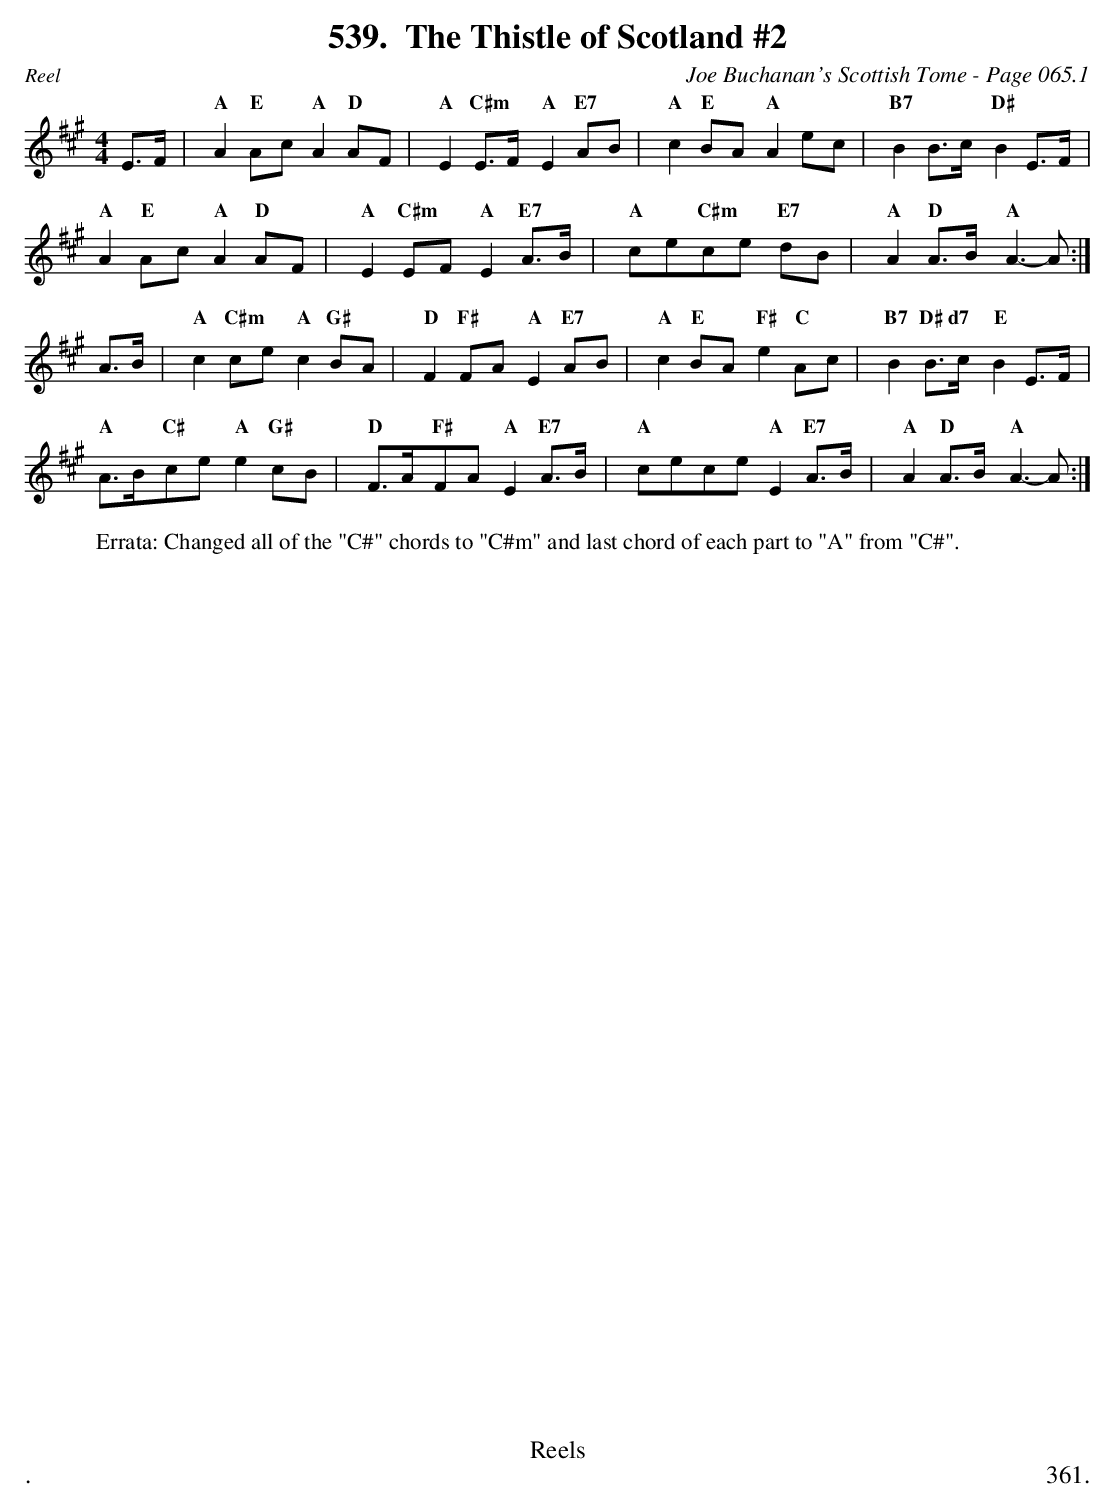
X:1
T:Thistle of Scotland #2, The
C:Joe Buchanan's Scottish Tome - Page 065.1
L:1/8
M:4/4
K:A
E>F | "A"A2 "E"Ac "A"A2 "D"AF | "A"E2 "C#m"E>F "A"E2 "E7"AB | "A"c2 "E"BA "A"A2 ec | "B7"B2 B>c "D#"B2 E>F |
"A"A2 "E"Ac "A"A2 "D"AF | "A"E2 "C#m"EF "A"E2 "E7"A>B | "A"ce"C#m"ce "E7"dB | "A"A2 "D"A>B "A"A2-> A2 :|
A>B | "A"c2 "C#m"ce "A"c2 "G#"BA | "D"F2 "F#"FA "A"E2 "E7"AB | "A"c2 "E"BA "F#"e2 "C"Ac | "B7"B2 "D# d7"B>c "E"B2 E>F |
"A"A>B"C#"ce "A"e2 "G#"cB | "D"F>A"F#"FA "A"E2 "E7"A>B | "A"cece "A"E2 "E7"A>B | "A"A2 "D"A>B "A"A2-> A2 :|
W:Errata: Changed all of the "C#" chords to "C#m" and last chord of each part to "A" from "C#".
